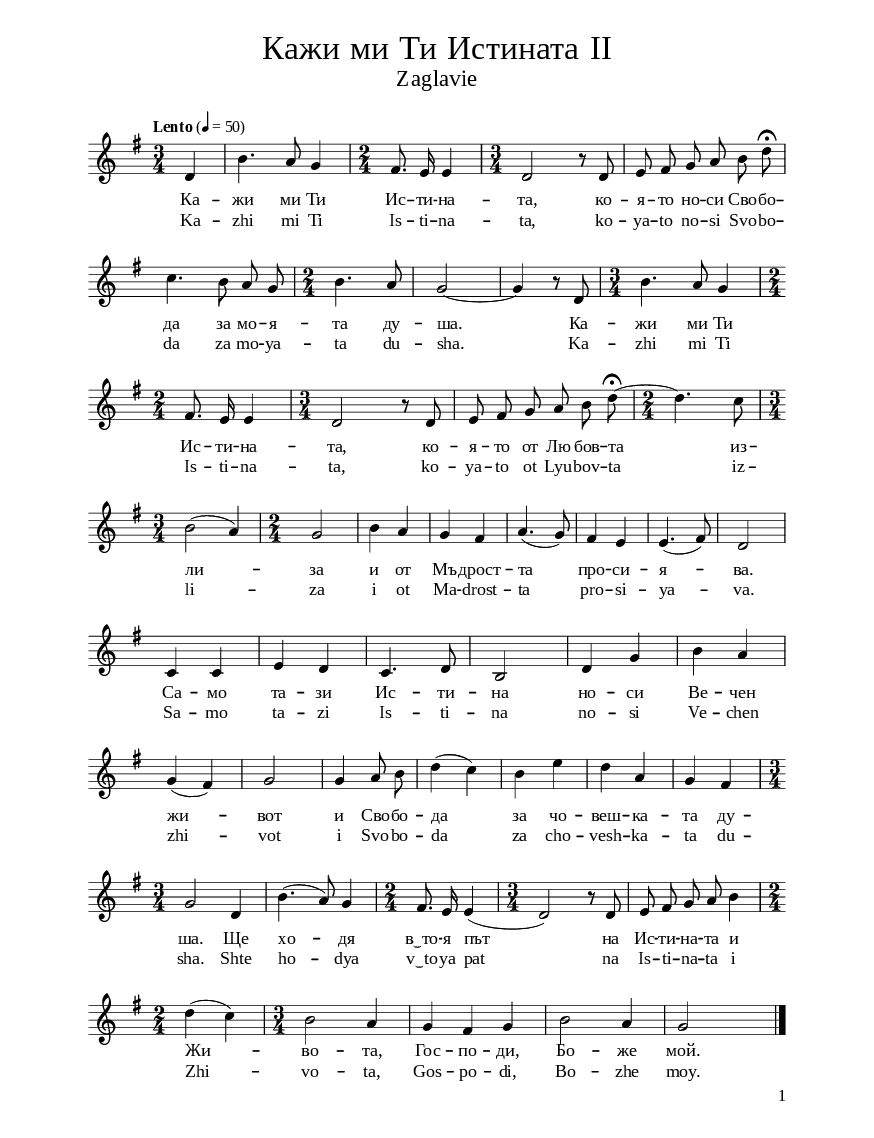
\version "2.20.0"

\paper {
  #(set-paper-size "a5")
}

\bookpart {
  \paper {
    print-all-headers = ##t
    print-page-number = ##t
    print-first-page-number = ##t

    % put page numbers on the bottom
    oddHeaderMarkup = \markup ""
    evenHeaderMarkup = \markup ""
    oddFooterMarkup = \markup
    \fill-line {
      ""
      \on-the-fly #print-page-number-check-first \fromproperty #'page:page-number-string
    }
    evenFooterMarkup = \markup
    \fill-line {
      \on-the-fly #print-page-number-check-first \fromproperty #'page:page-number-string
      ""
    }

    left-margin = 1.5\cm
    right-margin = 1.5\cm
    top-margin = 1.6\cm
    bottom-margin = 1.2\cm
    ragged-bottom = ##t % do not spread the staves to fill the whole vertical space

    % change lyrics and titles font (affects notes also)
    fonts =
    #(make-pango-font-tree
      "Times New Roman"
      "DejaVu Sans"
      "DejaVu Sans Mono"
      (/ (* staff-height pt) 3.6))

    % change distance between staves
    system-system-spacing =
    #'((basic-distance . 12)
       (minimum-distance . 6)
       (padding . 1)
       (stretchability . 12))
  }

  \header {
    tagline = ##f
  }

  \score{
    \layout {
      indent = 0.0\cm % remove first line indentation
      %ragged-last = ##t % do not spread last line to fill the whole space
      \context {
        \Score
        \omit BarNumber %remove bar numbers
      } % context

      \context {
        % change staff size
        \Staff
        fontSize = #+0 % affects notes size only
        \override StaffSymbol #'staff-space = #(magstep -3)
        \override StaffSymbol #'thickness = #0.5
        \override BarLine #'hair-thickness = #1
        %\override StaffSymbol #'ledger-line-thickness = #'(0 . 0)
      }

      \context {
        % adjust space between staff and lyrics and between the two lyric lines
        \Lyrics
        \override VerticalAxisGroup.nonstaff-relatedstaff-spacing = #'((basic-distance . 4.5))
        \override VerticalAxisGroup.nonstaff-nonstaff-spacing = #'((minimum-distance . 2))
      }
    } % layout

    \new Voice \absolute {
      \clef treble
      \key g \major
      \time 3/4
      \tempo \markup {
        % make tempo note smaller
        \concat {
          "Lento " \normal-text { "(" }
          \teeny \general-align #Y #DOWN \note #"4" #0.8
          \normal-text { " = 50)" }
        }
      }
      \autoBeamOff
      \partial 4
      d'4 | % 2
      b'4.  a'8  g'4 | % 3
      \time 2/4  | % 3
      fis'8.  e'16  e'4 | % 4
      \time 3/4  | % 4
      d'2 r8  d'8 | % 5
      e'8  fis'8  g'8  a'8
      b'8  d''8 ^\fermata \break | % 6
      c''4.  b'8  a'8  g'8 | % 7
      \time 2/4  | % 7
      b'4.  a'8 | % 8
      g'2 ~ | % 9
      g'4 r8  d'8 |
      \time 3/4  |
      b'4.  a'8  g'4 \break | % 11
      \time 2/4  | % 11
      fis'8.  e'16  e'4  | % 12
      \time 3/4  | % 12
      d'2 r8  d'8 | % 13
      e'8  fis'8  g'8  a'8
      b'8  d''8 ~ ^\fermata  \time 2/4 | % 14
     d''4.  c''8 \break | \time 3/4 b'2  (a'4)  | % 16
      
      \time 2/4 g'2   % 17
      b'4  a'4 | % 18
      g'4  fis'4 | % 19
      a'4. (  g'8 ) |
      fis'4  e'4 | % 21
      e'4. (  fis'8 ) | % 22
      d'2 \break | % 23
      c'4  c'4 | % 24
      e'4  d'4 | % 25
      c'4.  d'8 | % 26
      b2 | % 27
      d'4  g'4 | % 28
      b'4  a'4 \break | % 29
      g'4 (  fis'4 ) |
      g'2 | % 31
      g'4  a'8  b'8 | % 32
      d''4 (  c''4 ) | % 33
      b'4  e''4 | % 34
      d''4  a'4 | % 35
      g'4  fis'4 \break | % 36
      \time 3/4  | % 36
      g'2  d'4 | % 37
      b'4. (  a'8 )  g'4 | % 38
      \time 2/4  | % 38
      fis'8.  e'16  e'4 ( | % 39
      \time 3/4  | % 39
      d'2 ) r8  d'8 |
      e'8  fis'8  g'8  a'8
      b'4 \break | % 41
      \time 2/4  | % 41
      d''4 (  c''4 ) | % 42
      \time 3/4  | % 42
      b'2  a'4 | % 43
      g'4  fis'4  g'4 | % 44
      b'2  a'4 | % 45
      g'2 s4 \bar "|."

    }

    \addlyrics {
      Ка -- жи ми Ти Ис -- ти -- на -- та,
      ко -- я -- то но -- си Сво -- бо --
      да за мо -- я -- та ду -- ша.
      Ка -- жи ми Ти Ис -- ти -- на -- та,
      ко -- я -- то от Лю -- бов -- та
      из -- ли --  за и от Мъ --
      дрост -- та  про -- си -- я --
      ва. Са -- мо та -- зи Ис -- ти -- на
      но -- си Ве -- чен жи -- вот и
      Сво -- бо -- да  за чо -- веш --
      ка -- та ду -- ша. Ще хо -- дя
      в‿то -- я път  на Ис -- ти --
      на -- та и Жи -- во -- та, Гос --
      по -- ди, Бо -- же мой. Ка -- жи ми
      Ти Ис -- ти -- на -- та, ко -- я --
      то но -- си Сво -- бо -- да за мо
      -- я -- та ду -- ша.}
      \addlyrics {
        Ka -- zhi mi Ti Is -- ti -- na -- ta,
        ko -- ya -- to no -- si Svo -- bo --
        da za mo -- ya -- ta du -- sha.
        Ka -- zhi mi Ti Is -- ti -- na -- ta,
        ko -- ya -- to ot Lyu -- bov -- ta
        iz -- li --  za i ot Ma --
        drost -- ta  pro -- si -- ya --
        va. Sa -- mo ta -- zi Is -- ti -- na
        no -- si Ve -- chen zhi -- vot i
        Svo -- bo -- da  za cho -- vesh --
        ka -- ta du -- sha. Shte ho -- dya
        v‿to -- ya pat  na Is -- ti --
        na -- ta i Zhi -- vo -- ta, Gos --
        po -- di, Bo -- zhe moy. Ka -- zhi mi
        Ti Is -- ti -- na -- ta, ko -- ya --
        to no -- si Svo -- bo -- da za mo
        -- ya -- ta du -- sha.}

        \header {
          title = \markup \column \normal-text \fontsize #2.5 {
            \center-align
            \line { Кажи ми Ти Истината II }
            \vspace #-0.6
            \center-align
            \line \fontsize #-3 { Zaglavie }
            \vspace #-0.8
            \center-align
            \line \fontsize #-3 { " " }
          }
        }

        \midi{}

      } % score


      % include foreign translation(s) of the song
      \version "2.18.2"

%\markup {  \vspace #1.9 }

\markup {  \hspace #25   \huge\bold "Sage du mir die Wahrheit"  }

\markup {
  \hspace #1
  \fontsize #+1 {

    \halign #-1.5 {


      \column {
        \line { " " }


        \line { " "Sage du mir die Wahrheit,}

        \line { " "die Freiheit bringt für meine Seele. }

        \line { " " Sage mir die Wahrheit, die aus der Liebe kommt}

        \line { " "        und aus der Weisheit strahlt.}

        \line { " "  Nur diese Wahrheit bringt  das ewige Leben }
        \line { " "  und Freiheit für die Menschliche Seele.  }
        \line { " " Ich werde auf diesem Weg der Wahrheit und des Lebens gehen}
        \line { " " oh, Herr, mein Gott. }
        \line { " "  }






      }

    }
  }
}
%}


    } % bookpart
